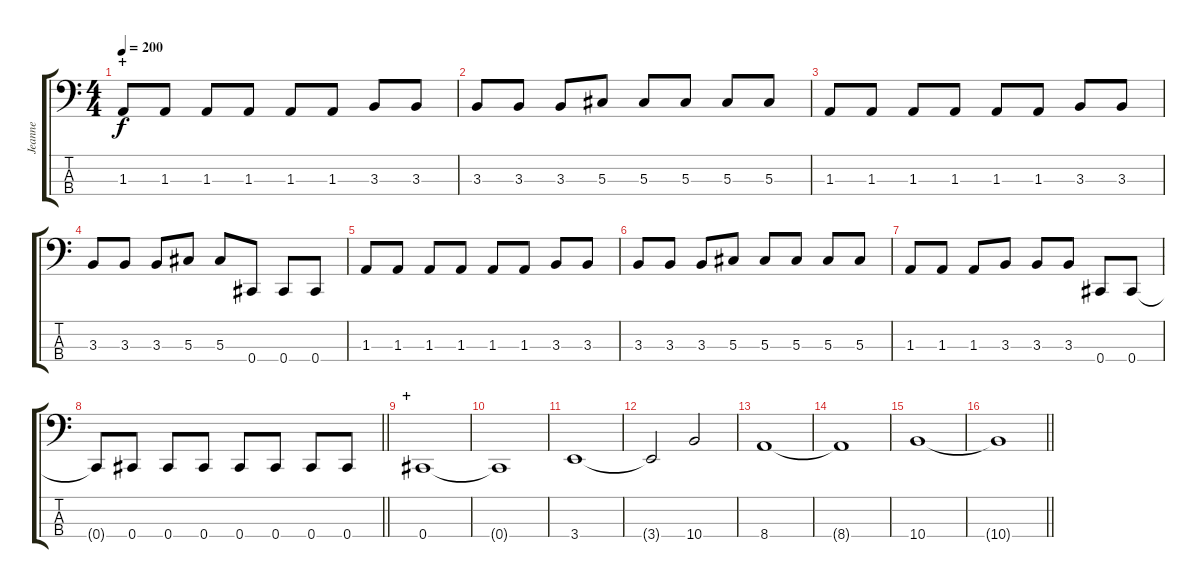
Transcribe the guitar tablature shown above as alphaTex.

\track ("Jeanne" "Jeanne") {instrument electricbassfinger}
\staff {score tabs}
\tuning (Gb2 Db2 Ab1 Db1) {hide}
\ts (4 4)
\section ("" "+")
\tempo 200
\clef f4
\ks c
1.3.8{dy f} 1.3.8 1.3.8 1.3.8 1.3.8 1.3.8 3.3.8 3.3.8 |
3.3.8 3.3.8 3.3.8 5.3.8 5.3.8 5.3.8 5.3.8 5.3.8 |
1.3.8 1.3.8 1.3.8 1.3.8 1.3.8 1.3.8 3.3.8 3.3.8 |
3.3.8 3.3.8 3.3.8 5.3.8 5.3.8 0.4.8 0.4.8 0.4.8 |
1.3.8 1.3.8 1.3.8 1.3.8 1.3.8 1.3.8 3.3.8 3.3.8 |
3.3.8 3.3.8 3.3.8 5.3.8 5.3.8 5.3.8 5.3.8 5.3.8 |
1.3.8 1.3.8 1.3.8 3.3.8 3.3.8 3.3.8 0.4.8 0.4.8 |
\barLineRight lightlight
0.4{t}.8 0.4.8 0.4.8 0.4.8 0.4.8 0.4.8 0.4.8 0.4.8 |
\section ("" "+")
0.4.1 |
0.4{t}.1 |
3.4.1 |
3.4{t}.2 10.4.2 |
8.4.1 |
8.4{t}.1 |
10.4.1 |
\barLineRight lightlight
10.4{t}.1
